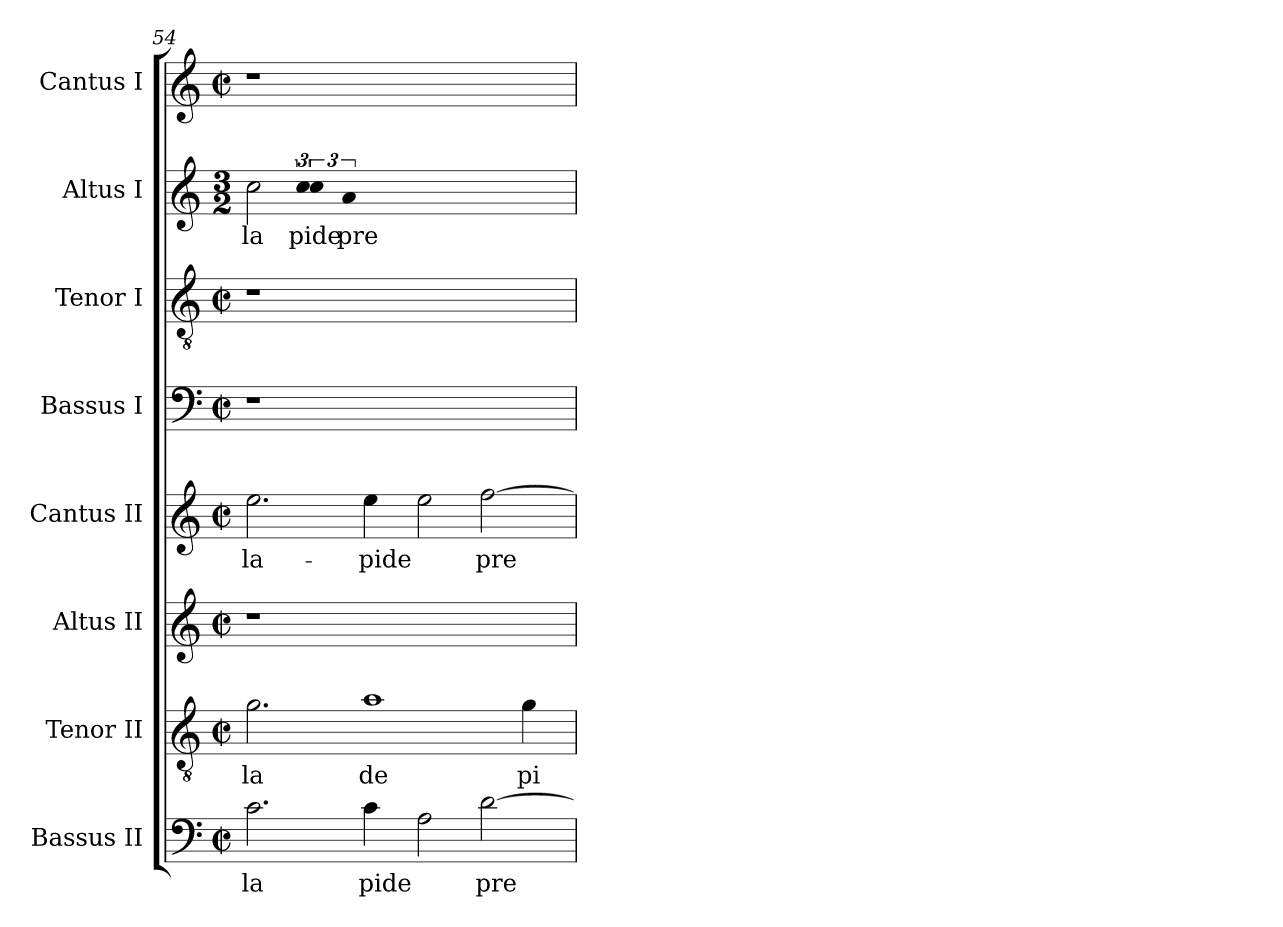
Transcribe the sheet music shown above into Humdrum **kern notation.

**kern	**text	**kern	**text	**kern	**kern	**text	**kern	**kern	**kern	**text	**kern
*part8	*part8	*part7	*part7	*part6	*part5	*part5	*part4	*part3	*part2	*part2	*part1
*staff8	*staff8	*staff7	*staff7	*staff6	*staff5	*staff5	*staff4	*staff3	*staff2	*staff2	*staff1
*I"Bassus II	*	*I"Tenor II	*	*I"Altus II	*I"Cantus II	*	*I"Bassus I	*I"Tenor I	*I"Altus I	*	*I"Cantus I
*clefF4	*	*clefGv2	*	*clefG2	*clefG2	*	*clefF4	*clefGv2	*clefG2	*	*clefG2
*M2/2	*	*M2/2	*	*M2/2	*M2/2	*	*M2/2	*M2/2	*M3/2	*	*M2/2
*met(c|)	*	*met(c|)	*	*met(c|)	*met(c|)	*	*met(c|)	*met(c|)	*	*	*met(c|)
=54	=54	=54	=54	=54	=54	=54	=54	=54	=54	=54	=54
!	!LO:LY:b:cj	!	!LO:LY:b:cj	!	!	!LO:LY:b:cj	!	!	!LO:N:vis=2.	!LO:LY:b:cj	!
*	*	*	*	*	*	*	*	*	*^	*	*
2.c\	la	2.g\	la	1r	2.ee\	la-	1r	1r	2cc\	2ryy	la	1r
!	!	!	!	!	!	!	!	!	!LO:N:vis=4	!LO:N:vis=2	!LO:LY:b	!
.	.	.	.	.	.	.	.	.	6cc\	3cc\	pide	.
!	!	!	!	!	!	!	!	!	!LO:N:vis=2	!	!LO:LY:b	!
.	.	.	.	.	.	.	.	.	3a/	.	pre	.
!	!LO:LY:b	!	!LO:LY:b:cj	!	!	!LO:LY:b	!	!	!	!	!	!
4c\	pide	1a	de	.	4ee\	-pide	.	.	.	.	.	.
.	.	.	.	.	.	.	.	.	.	1ryy	.	.
2A\	.	.	.	1ryy	2ee\	.	1ryy	1ryy	1ryy	.	.	1ryy
!	!LO:LY:b	!	!	!	!	!LO:LY:b	!	!	!	!	!	!
[>2d\	pre	.	.	.	[>2ff\	pre-	.	.	.	.	.	.
!	!	!	!LO:LY:b:cj	!	!	!	!	!	!	!	!	!
.	.	4g\	pi	.	.	.	.	.	.	.	.	.
.	.	.	.	.	.	.	.	.	.	6ryy	.	.
*	*	*	*	*	*	*	*	*	*v	*v	*	*
=	=	=	=	=	=	=	=	=	=	=	=
*-	*-	*-	*-	*-	*-	*-	*-	*-	*-	*-	*-
